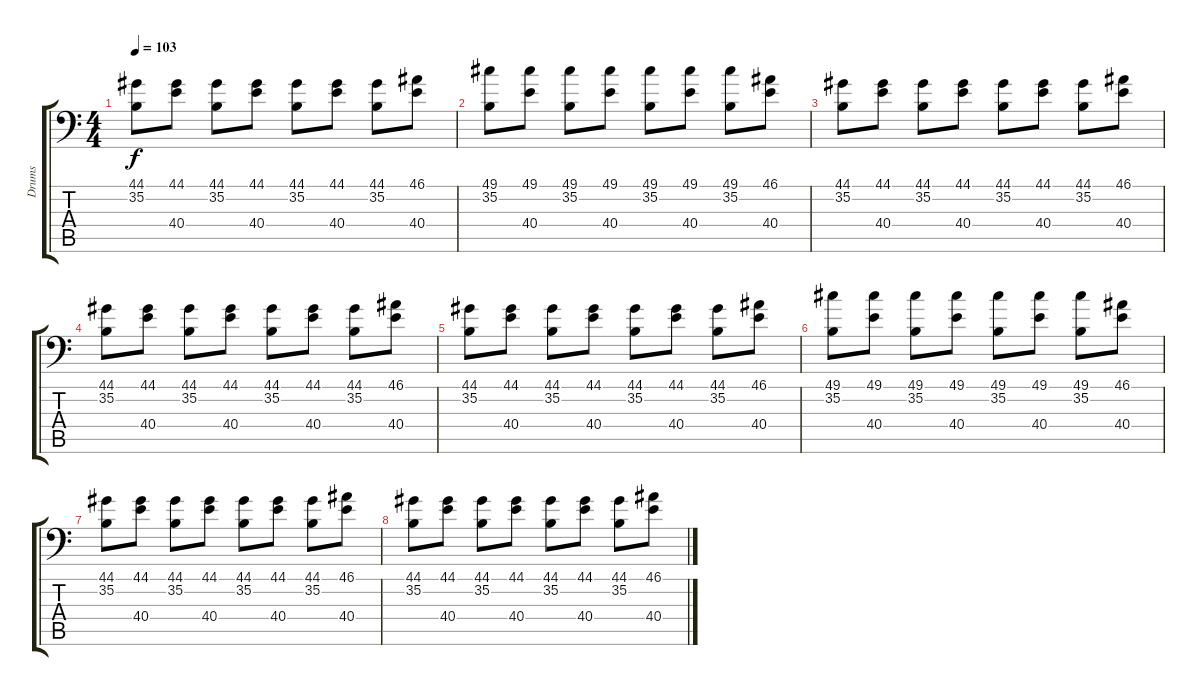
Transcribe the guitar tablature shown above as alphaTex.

\track ("Drums" "Drums") {instrument acousticgrandpiano}
\staff {score tabs}
\tuning (C-1 C-1 C-1 C-1 C-1 C-1) {hide}
\ts (4 4)
\tempo 103
\clef f4
\ks c
(44.1 35.2).8{dy f} (44.1 40.4).8 (44.1 35.2).8 (44.1 40.4).8 (44.1 35.2).8 (44.1 40.4).8 (44.1 35.2).8 (46.1 40.4).8 |
(49.1 35.2).8 (49.1 40.4).8 (49.1 35.2).8 (49.1 40.4).8 (49.1 35.2).8 (49.1 40.4).8 (49.1 35.2).8 (46.1 40.4).8 |
(44.1 35.2).8 (44.1 40.4).8 (44.1 35.2).8 (44.1 40.4).8 (44.1 35.2).8 (44.1 40.4).8 (44.1 35.2).8 (46.1 40.4).8 |
(44.1 35.2).8 (44.1 40.4).8 (44.1 35.2).8 (44.1 40.4).8 (44.1 35.2).8 (44.1 40.4).8 (44.1 35.2).8 (46.1 40.4).8 |
(44.1 35.2).8 (44.1 40.4).8 (44.1 35.2).8 (44.1 40.4).8 (44.1 35.2).8 (44.1 40.4).8 (44.1 35.2).8 (46.1 40.4).8 |
(49.1 35.2).8 (49.1 40.4).8 (49.1 35.2).8 (49.1 40.4).8 (49.1 35.2).8 (49.1 40.4).8 (49.1 35.2).8 (46.1 40.4).8 |
(44.1 35.2).8 (44.1 40.4).8 (44.1 35.2).8 (44.1 40.4).8 (44.1 35.2).8 (44.1 40.4).8 (44.1 35.2).8 (46.1 40.4).8 |
(44.1 35.2).8 (44.1 40.4).8 (44.1 35.2).8 (44.1 40.4).8 (44.1 35.2).8 (44.1 40.4).8 (44.1 35.2).8 (46.1 40.4).8
